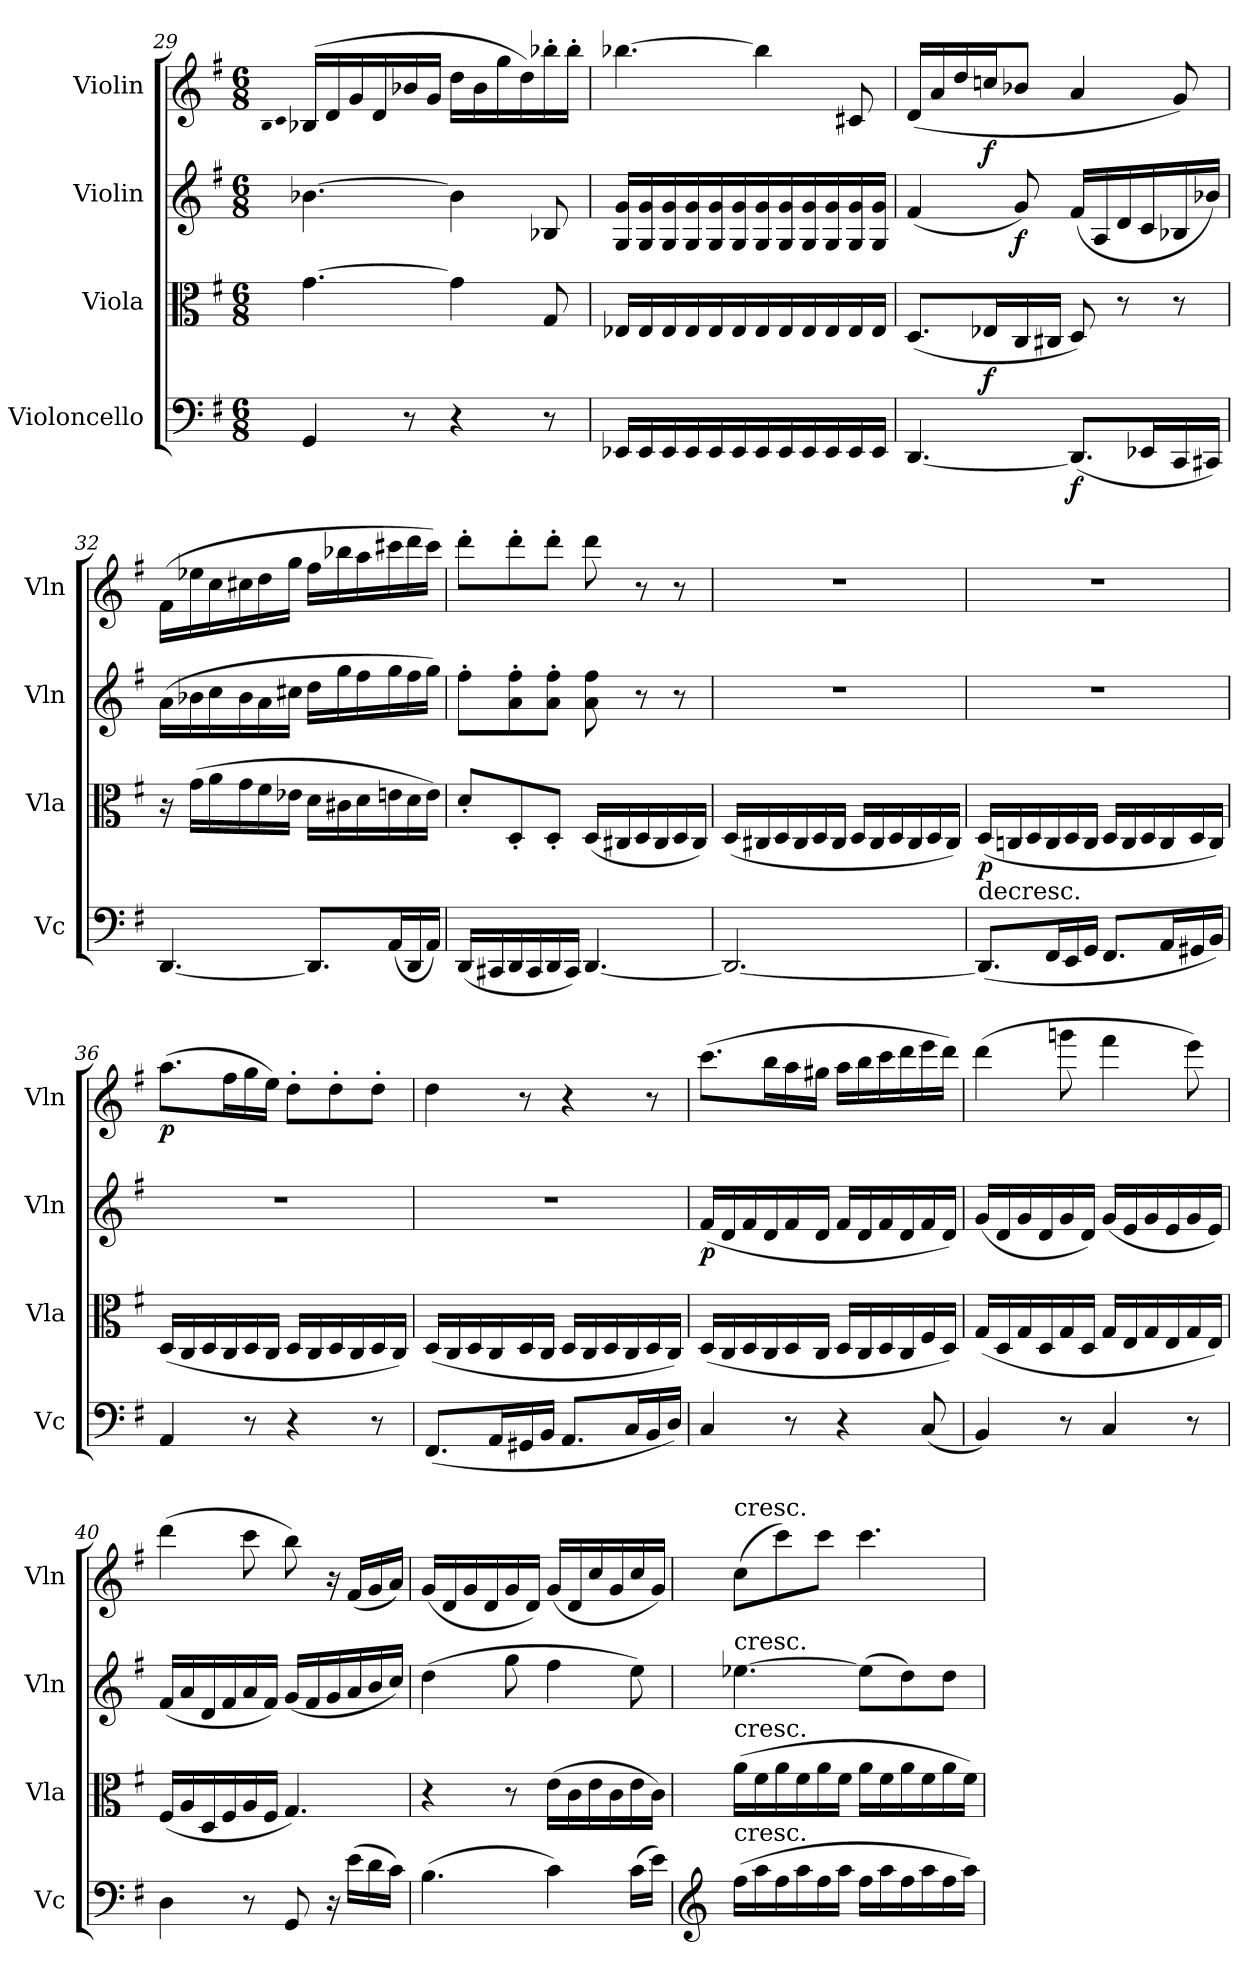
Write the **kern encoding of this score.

**kern	**dynam	**kern	**dynam	**kern	**dynam	**kern	**dynam
*part4	*part4	*part3	*part3	*part2	*part2	*part1	*part1
*staff4	*staff4	*staff3	*staff3	*staff2	*staff2	*staff1	*staff1
*I"Violoncello	*	*I"Viola	*	*I"Violin	*	*I"Violin	*
*I'Vc	*	*I'Vla	*	*I'Vln	*	*I'Vln	*
*clefF4	*	*clefC3	*	*clefG2	*	*clefG2	*
*k[f#]	*	*k[f#]	*	*k[f#]	*	*k[f#]	*
*M6/8	*	*M6/8	*	*M6/8	*	*M6/8	*
=29	=29	=29	=29	=29	=29	=29	=29
.	.	.	.	.	.	qB	.
.	.	.	.	.	.	qc	.
4GG/	.	[4.g\	.	[4.b-X\	.	(16B-X/LL	.
.	.	.	.	.	.	16d/	.
.	.	.	.	.	.	16g/	.
.	.	.	.	.	.	16d/	.
8r	.	.	.	.	.	16b-X/	.
.	.	.	.	.	.	16g/JJ	.
4r	.	4g\]	.	4b-\]	.	16dd\LL	.
.	.	.	.	.	.	16b-\	.
.	.	.	.	.	.	16gg\	.
.	.	.	.	.	.	16dd\)	.
8r	.	8G/	.	8B-X/	.	16bb-X'\	.
.	.	.	.	.	.	16bb-'\JJ	.
=30	=30	=30	=30	=30	=30	=30	=30
16EE-X/LL	.	16E-X/LL	.	16G/ 16g/LL	.	[4.bb-X\	.
16EE-/	.	16E-/	.	16G/ 16g/	.	.	.
16EE-/	.	16E-/	.	16G/ 16g/	.	.	.
16EE-/	.	16E-/	.	16G/ 16g/	.	.	.
16EE-/	.	16E-/	.	16G/ 16g/	.	.	.
16EE-/	.	16E-/	.	16G/ 16g/	.	.	.
16EE-/	.	16E-/	.	16G/ 16g/	.	4bb-\]	.
16EE-/	.	16E-/	.	16G/ 16g/	.	.	.
16EE-/	.	16E-/	.	16G/ 16g/	.	.	.
16EE-/	.	16E-/	.	16G/ 16g/	.	.	.
16EE-/	.	16E-/	.	16G/ 16g/	.	8c#X/	.
16EE-/JJ	.	16E-/JJ	.	16G/ 16g/JJ	.	.	.
=31	=31	=31	=31	=31	=31	=31	=31
[4.DD/	.	(8.D/L	.	(4f#/	.	(16d/LL	.
.	.	.	.	.	.	16a/	.
.	.	.	.	.	.	16dd/	.
.	.	16E-X/L	f	.	.	16ccn/J	f
.	.	16C/	.	8g/)	f	8b-X/J	.
.	.	16C#X/JJ	.	.	.	.	.
(8.DD/L]	f	8D/)	.	(16f#/LL	.	4a/	.
.	.	.	.	16A/	.	.	.
.	.	8r	.	16d/	.	.	.
16EE-X/L	.	.	.	16c/	.	.	.
16CC/	.	8r	.	16B-X/	.	8g/)	.
16CC#X/JJ)	.	.	.	16b-X/JJ)	.	.	.
=32	=32	=32	=32	=32	=32	=32	=32
[4.DD/	.	16r	.	(16a\LL	.	(16f#\LL	.
.	.	(16g\LL	.	16b-X\	.	16ee-X\	.
.	.	16a\	.	16cc\	.	16cc\	.
.	.	16g\	.	16b-\	.	16cc#X\	.
.	.	16f#\	.	16a\	.	16dd\	.
.	.	16e-X\JJ	.	16cc#X\JJ	.	16gg\JJ	.
8.DD/L]	.	16d\LL	.	16dd\LL	.	16ff#\LL	.
.	.	16c#X\	.	16gg\	.	16bb-X\	.
.	.	16d\	.	16ff#\	.	16aa\	.
(16AA/L	.	16en\	.	16gg\	.	16ccc#X\	.
16DD/	.	16d\	.	16ff#\	.	16ddd\	.
16AA/JJ)	.	16e\JJ)	.	16gg\JJ)	.	16ccc#\JJ)	.
=33	=33	=33	=33	=33	=33	=33	=33
(16DD/LL	.	8d'/L	.	8ff#'\L	.	8ddd'\L	.
16CC#X/	.	.	.	.	.	.	.
16DD/	.	8D'/	.	8a'\ 8ff#'\	.	8ddd'\	.
16CC#/	.	.	.	.	.	.	.
16DD/	.	8D'/J	.	8a'\ 8ff#'\J	.	8ddd'\J	.
16CC#/JJ)	.	.	.	.	.	.	.
[4.DD/	.	(16D/LL	.	8a\ 8ff#\	.	8ddd\	.
.	.	16C#X/	.	.	.	.	.
.	.	16D/	.	8r	.	8r	.
.	.	16C#/	.	.	.	.	.
.	.	16D/	.	8r	.	8r	.
.	.	16C#/JJ)	.	.	.	.	.
=34	=34	=34	=34	=34	=34	=34	=34
2.DD/_	.	(16D/LL	.	2.r	.	2.r	.
.	.	16C#X/	.	.	.	.	.
.	.	16D/	.	.	.	.	.
.	.	16C#/	.	.	.	.	.
.	.	16D/	.	.	.	.	.
.	.	16C#/JJ	.	.	.	.	.
.	.	16D/LL	.	.	.	.	.
.	.	16C#/	.	.	.	.	.
.	.	16D/	.	.	.	.	.
.	.	16C#/	.	.	.	.	.
.	.	16D/	.	.	.	.	.
.	.	16C#/JJ)	.	.	.	.	.
=35	=35	=35	=35	=35	=35	=35	=35
!LO:TX:t=decresc.	!	!	!	!	!	!	!
(8.DD/L]	.	(16D/LL	p	2.r	.	2.r	.
.	.	16Cn/	.	.	.	.	.
.	.	16D/	.	.	.	.	.
16FF#/L	.	16C/	.	.	.	.	.
16EE/	.	16D/	.	.	.	.	.
16GG/JJ	.	16C/JJ	.	.	.	.	.
8.FF#/L	.	16D/LL	.	.	.	.	.
.	.	16C/	.	.	.	.	.
.	.	16D/	.	.	.	.	.
16AA/L	.	16C/	.	.	.	.	.
16GG#X/	.	16D/	.	.	.	.	.
16BB/JJ)	.	16C/JJ)	.	.	.	.	.
=36	=36	=36	=36	=36	=36	=36	=36
4AA/	.	(16D/LL	.	2.r	.	(8.aa\L	p
.	.	16C/	.	.	.	.	.
.	.	16D/	.	.	.	.	.
.	.	16C/	.	.	.	16ff#\L	.
8r	.	16D/	.	.	.	16gg\	.
.	.	16C/JJ	.	.	.	16ee\JJ)	.
4r	.	16D/LL	.	.	.	8dd'\L	.
.	.	16C/	.	.	.	.	.
.	.	16D/	.	.	.	8dd'\	.
.	.	16C/	.	.	.	.	.
8r	.	16D/	.	.	.	8dd'\J	.
.	.	16C/JJ)	.	.	.	.	.
=37	=37	=37	=37	=37	=37	=37	=37
(8.FF#/L	.	(16D/LL	.	2.r	.	4dd\	.
.	.	16C/	.	.	.	.	.
.	.	16D/	.	.	.	.	.
16AA/L	.	16C/	.	.	.	.	.
16GG#X/	.	16D/	.	.	.	8r	.
16BB/JJ	.	16C/JJ	.	.	.	.	.
8.AA/L	.	16D/LL	.	.	.	4r	.
.	.	16C/	.	.	.	.	.
.	.	16D/	.	.	.	.	.
16C/L	.	16C/	.	.	.	.	.
16BB/	.	16D/	.	.	.	8r	.
16D/JJ)	.	16C/JJ)	.	.	.	.	.
=38	=38	=38	=38	=38	=38	=38	=38
4C/	.	(16D/LL	.	(16f#/LL	p	(8.ccc\L	.
.	.	16C/	.	16d/	.	.	.
.	.	16D/	.	16f#/	.	.	.
.	.	16C/	.	16d/	.	16bb\L	.
8r	.	16D/	.	16f#/	.	16aa\	.
.	.	16C/JJ	.	16d/JJ	.	16gg#X\JJ	.
4r	.	16D/LL	.	16f#/LL	.	16aa\LL	.
.	.	16C/	.	16d/	.	16bb\	.
.	.	16D/	.	16f#/	.	16ccc\	.
.	.	16C/	.	16d/	.	16ddd\	.
(8C/	.	16F#/	.	16f#/	.	16eee\	.
.	.	16D/JJ)	.	16d/JJ)	.	16ddd\JJ)	.
=39	=39	=39	=39	=39	=39	=39	=39
4BB/)	.	(16G/LL	.	(16g/LL	.	(4ddd\	.
.	.	16D/	.	16d/	.	.	.
.	.	16G/	.	16g/	.	.	.
.	.	16D/	.	16d/	.	.	.
8r	.	16G/	.	16g/	.	8gggn\	.
.	.	16D/JJ	.	16d/JJ)	.	.	.
4C/	.	16G/LL	.	(16g/LL	.	4fff#\	.
.	.	16E/	.	16e/	.	.	.
.	.	16G/	.	16g/	.	.	.
.	.	16E/	.	16e/	.	.	.
8r	.	16G/	.	16g/	.	8eee\)	.
.	.	16E/JJ)	.	16e/JJ)	.	.	.
=40	=40	=40	=40	=40	=40	=40	=40
4D\	.	(16F#/LL	.	(16f#/LL	.	(4ddd\	.
.	.	16A/	.	16a/	.	.	.
.	.	16D/	.	16d/	.	.	.
.	.	16F#/	.	16f#/	.	.	.
8r	.	16A/	.	16a/	.	8ccc\	.
.	.	16F#/JJ	.	16f#/JJ)	.	.	.
8GG/	.	4.G/)	.	(16g/LL	.	8bb\)	.
.	.	.	.	16f#/	.	.	.
16r	.	.	.	16g/	.	16r	.
(16e\LL	.	.	.	16a/	.	(16f#/LL	.
16d\	.	.	.	16b/	.	16g/	.
16c\JJ)	.	.	.	16cc/JJ)	.	16a/JJ)	.
=41	=41	=41	=41	=41	=41	=41	=41
(4.B\	.	4r	.	(4dd\	.	(16g/LL	.
.	.	.	.	.	.	16d/	.
.	.	.	.	.	.	16g/	.
.	.	.	.	.	.	16d/	.
.	.	8r	.	8gg\	.	16g/	.
.	.	.	.	.	.	16d/JJ)	.
4c\)	.	(16e\LL	.	4ff#\	.	(16g/LL	.
.	.	16c\	.	.	.	16d/	.
.	.	16e\	.	.	.	16cc/	.
.	.	16c\	.	.	.	16g/	.
(16c\LL	.	16e\	.	8ee\)	.	16cc/	.
16e\JJ)	.	16c\JJ)	.	.	.	16g/JJ)	.
=42	=42	=42	=42	=42	=42	=42	=42
*clefG2	*	*	*	*	*	*	*
!	!	!	!	!	!	!LO:TX:t=cresc.	!
!	!	!	!	!LO:TX:t=cresc.	!	!	!
!	!	!LO:TX:t=cresc.	!	!	!	!	!
!LO:TX:t=cresc.	!	!	!	!	!	!	!
(16ff#\LL	.	(16a\LL	.	[4.ee-X\	.	(8cc\L	.
16aa\	.	16f#\	.	.	.	.	.
16ff#\	.	16a\	.	.	.	8ccc\)	.
16aa\	.	16f#\	.	.	.	.	.
16ff#\	.	16a\	.	.	.	8ccc\J	.
16aa\JJ	.	16f#\JJ	.	.	.	.	.
16ff#\LL	.	16a\LL	.	(8ee-\L]	.	4.ccc\	.
16aa\	.	16f#\	.	.	.	.	.
16ff#\	.	16a\	.	8dd\)	.	.	.
16aa\	.	16f#\	.	.	.	.	.
16ff#\	.	16a\	.	8dd\J	.	.	.
16aa\JJ)	.	16f#\JJ)	.	.	.	.	.
=	=	=	=	=	=	=	=
*-	*-	*-	*-	*-	*-	*-	*-
